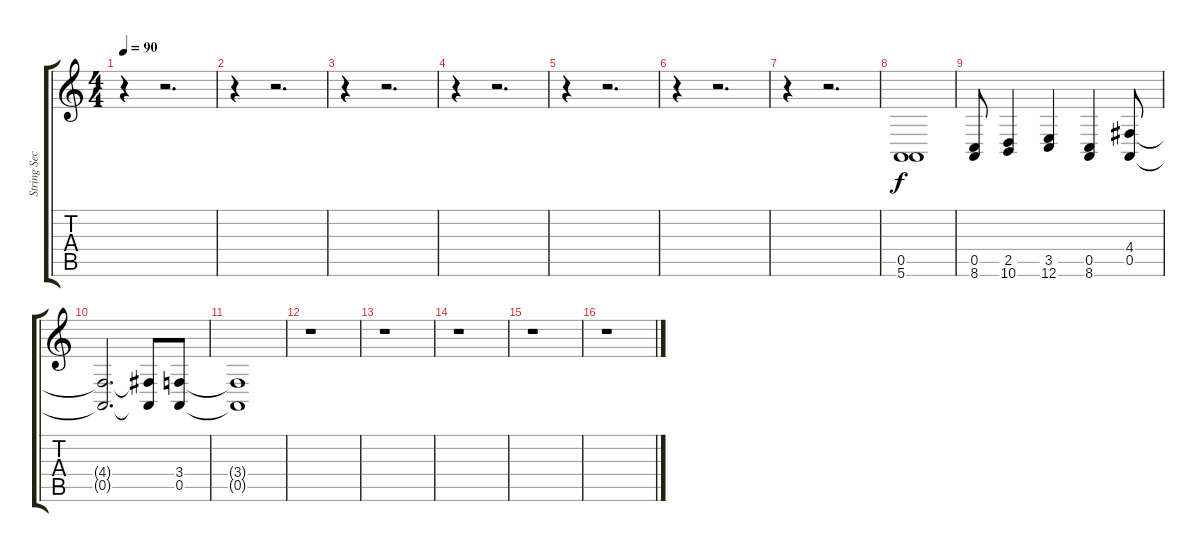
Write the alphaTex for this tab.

\track ("String Section I" "String Sec") {instrument cello}
\staff {score tabs}
\tuning (E4 B3 G3 D3 A2 E2) {hide}
\ts (4 4)
\tempo 90
\clef g2
\ks c
r.4{dy f} r.2{d} |
r.4 r.2{d} |
r.4 r.2{d} |
r.4 r.2{d} |
r.4 r.2{d} |
r.4 r.2{d} |
r.4 r.2{d} |
(0.5 5.6).1 |
(0.5 8.6).8 (2.5 10.6).4 (3.5 12.6).4 (0.5 8.6).4 (4.4 0.5).8 |
(4.4{t} 0.5{t}).2{d} (4.4{t} 0.5{t}).8 (3.4 0.5).8 |
(3.4{t} 0.5{t}).1 |
r.1 |
r.1 |
r.1 |
r.1 |
r.1
